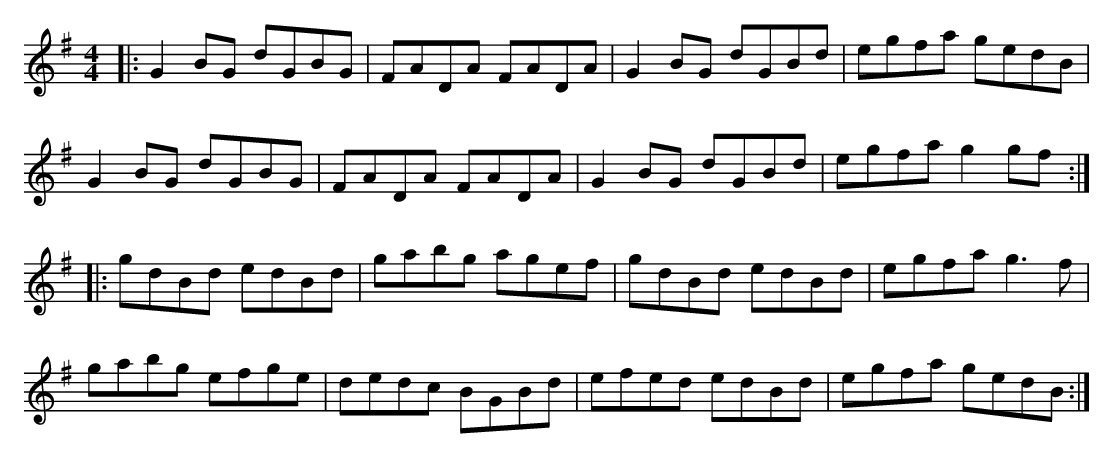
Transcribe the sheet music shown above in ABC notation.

X:1
M:4/4
K:G
|:G2BG dGBG|FADA FADA|G2BG dGBd|egfa gedB|
G2BG dGBG|FADA FADA|G2BG dGBd|egfa g2 gf:|
|:gdBd edBd|gabg agef|gdBd edBd|egfa g3f|
gabg efge|dedc BGBd|efed edBd|egfa gedB:|
